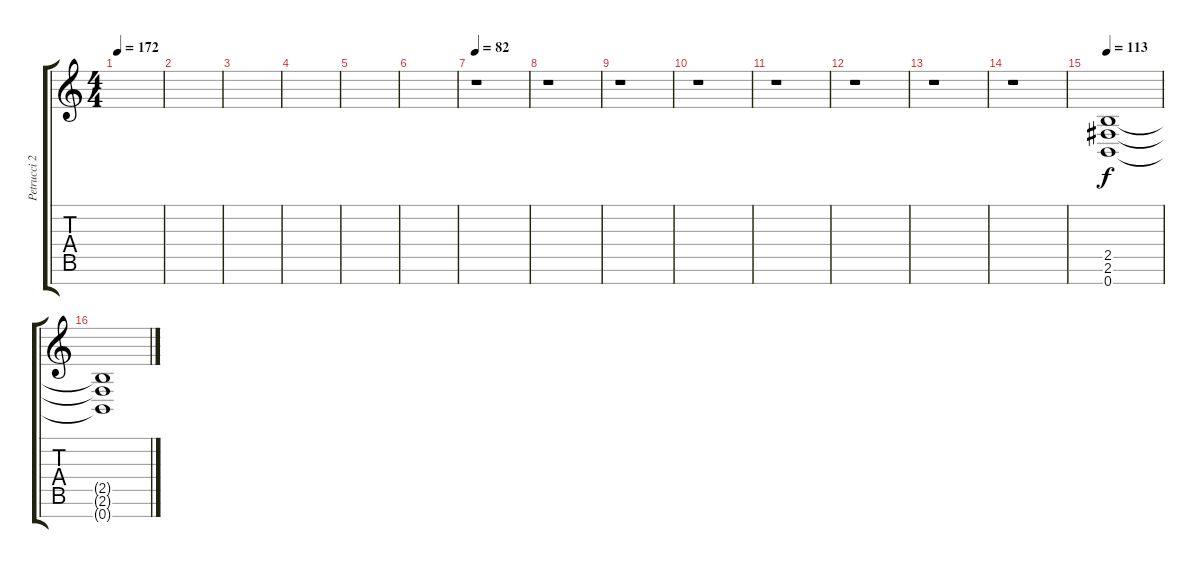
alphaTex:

\track ("Petrucci 2" "Petrucci 2") {instrument overdrivenguitar}
\staff {score tabs}
\tuning (E4 B3 G3 D3 A2 E2 B1) {hide}
\ts (4 4)
\tempo 172
\clef g2
\ks c
|
|
|
|
|
|
\tempo 82
r.1 |
r.1 |
r.1 |
r.1 |
r.1 |
r.1 |
r.1 |
r.1 |
\tempo 113
(2.5 2.6 0.7).1{volume 15} |
(2.5{t} 2.6{t} 0.7{t}).1
